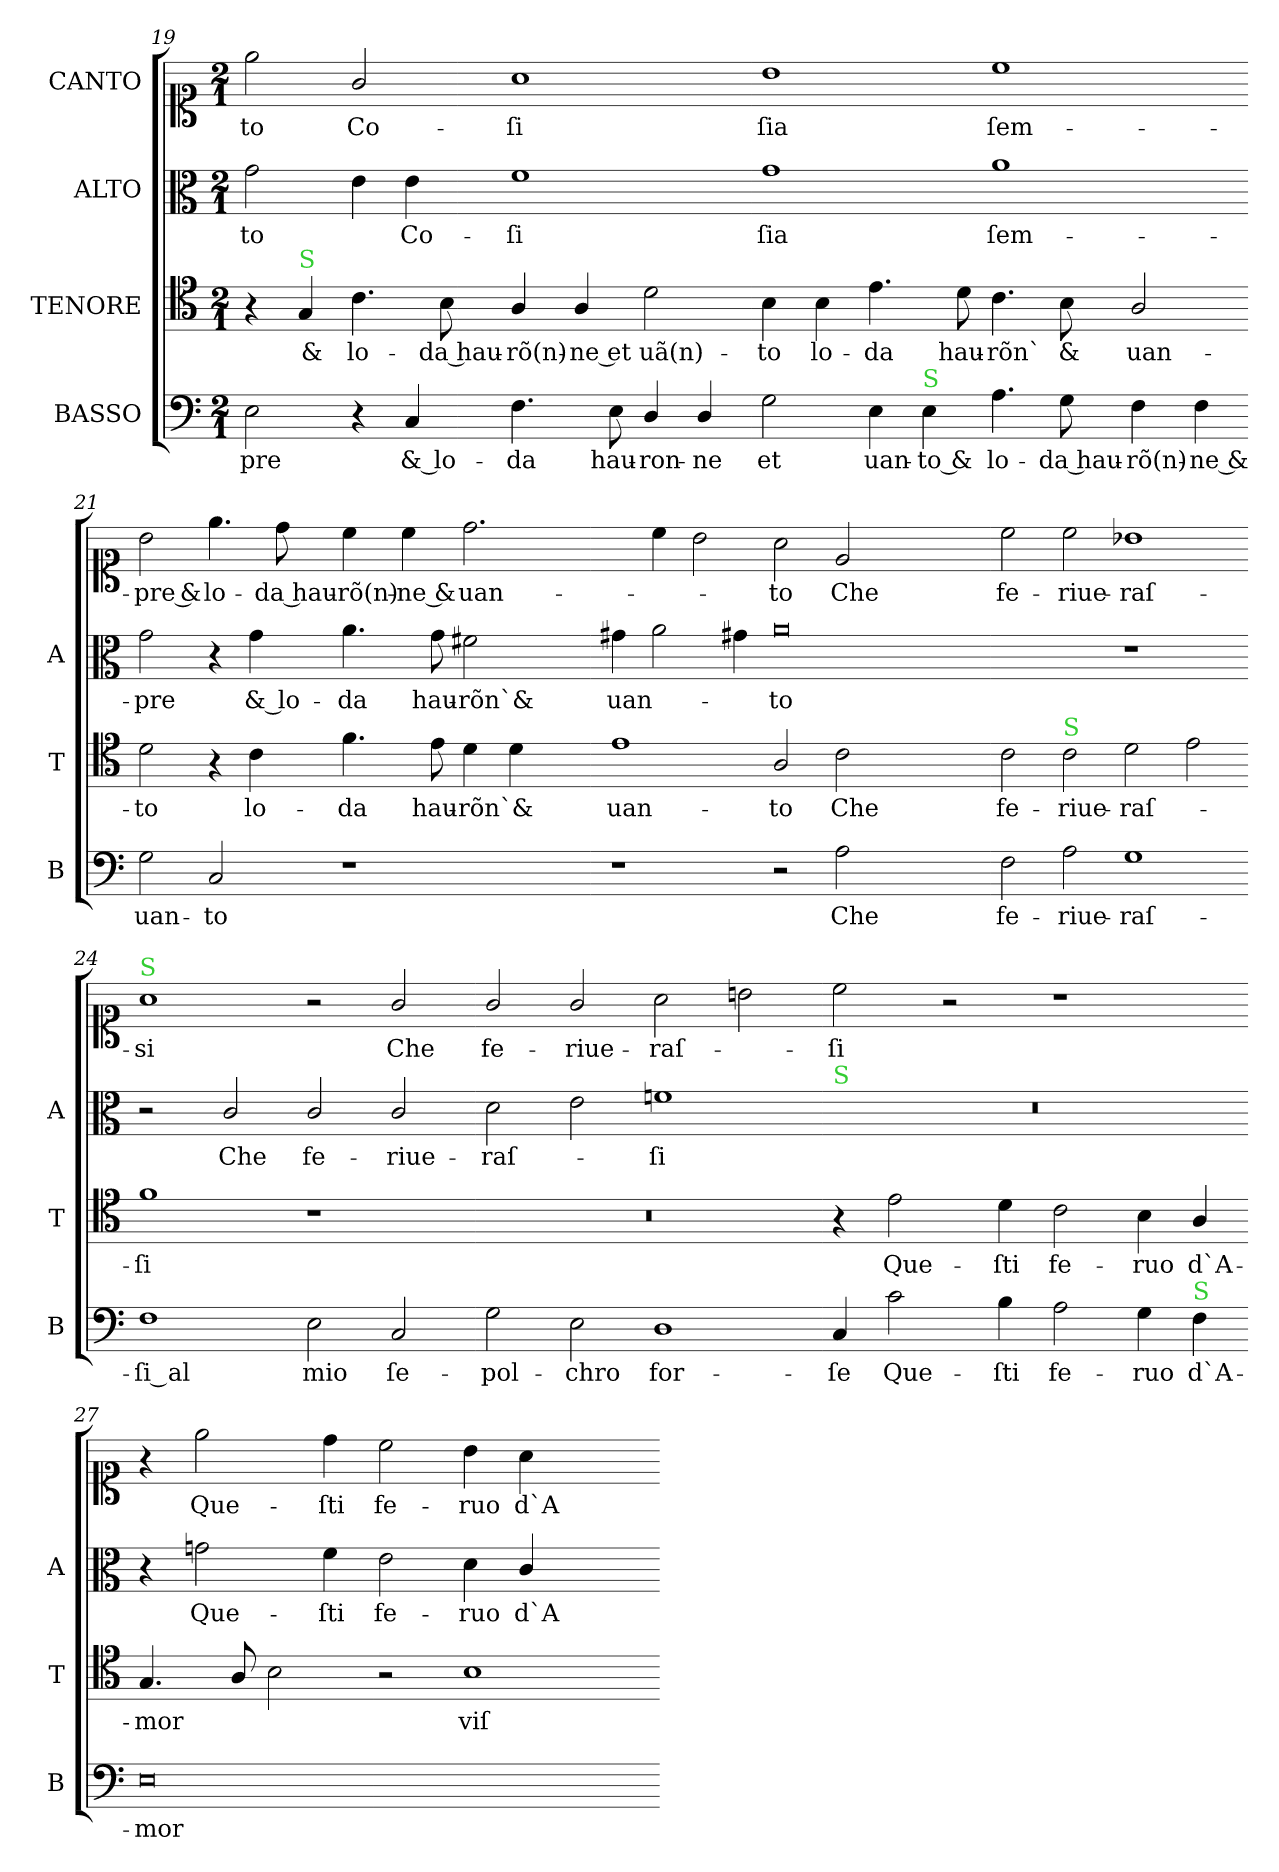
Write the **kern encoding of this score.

**kern	**text	**kern	**text	**kern	**text	**kern	**text
*part4	*part4	*part3	*part3	*part2	*part2	*part1	*part1
*staff4	*staff4	*staff3	*staff3	*staff2	*staff2	*staff1	*staff1
*I"BASSO	*	*I"TENORE	*	*I"ALTO	*	*I"CANTO	*
*I'B	*	*I'T	*	*I'A	*	*	*
*clefF4	*	*clefC4	*	*clefC3	*	*clefC1	*
*k[]	*	*k[]	*	*k[]	*	*k[]	*
*M2/1	*	*M2/1	*	*M2/1	*	*M2/1	*
=19	=19	=19	=19	=19	=19	=19	=19
!	!	!	!	!	!LO:LY:i	!	!
2E\	-pre	4r	.	2g\	-to	2ee\	-to
!	!	!LO:TX:a:color=limegreen:t=S	!	!	!	!	!
.	.	4G/	&	.	.	.	.
4r	.	4.c\	lo-	4e\	.	2g/	Co-
4C/	& lo-	.	.	4e\	Co-	.	.
.	.	8B\	-da hau-	.	.	.	.
4.F\	-da	4A/	-rõ(n)-	1f	-ſi	1a	-ſi
.	.	4A/	-ne et	.	.	.	.
8E\	hau-	.	.	.	.	.	.
4D/	-ron-	2d\	uã(n)-	.	.	.	.
4D/	-ne	.	.	.	.	.	.
=20-	=20-	=20-	=20-	=20-	=20-	=20-	=20-
2G\	et	4B\	-to	1g	ſia	1b	ſia
.	.	4B\	lo-	.	.	.	.
4E\	uan-	4.e\	-da	.	.	.	.
!LO:TX:a:color=limegreen:t=S	!	!	!	!	!	!	!
4E\	-to &	.	.	.	.	.	.
.	.	8d\	hau-	.	.	.	.
4.A\	lo-	4.c\	-rõn`	1a	ſem-	1cc	ſem-
8G\	-da hau-	8B\	&	.	.	.	.
4F\	-rõ(n)-	2A/	uan-	.	.	.	.
4F\	-ne &	.	.	.	.	.	.
=21-	=21-	=21-	=21-	=21-	=21-	=21-	=21-
2G\	uan-	2d\	-to	2g\	-pre	2b\	-pre &
2C/	-to	4r	.	4r	.	4.ee\	lo-
!	!	!	!LO:LY:i	!	!	!	!
.	.	4c\	lo-	4g\	& lo-	.	.
.	.	.	.	.	.	8dd\	-da hau-
!	!	!	!LO:LY:i	!	!	!	!
1r	.	4.f\	-da	4.a\	-da	4cc\	-rõ(n)-
.	.	.	.	.	.	4cc\	-ne &
!	!	!	!LO:LY:i	!	!	!	!
.	.	8e\	hau-	8g\	hau-	.	.
!	!	!	!LO:LY:i	!	!	!	!
.	.	4d\	-rõn`	2f#X\	-rõn`&	2.dd\	uan-
!	!	!	!LO:LY:i	!	!	!	!
.	.	4d\	&	.	.	.	.
4ryy	.	4ryy	.	4ryy	.	.	.
=22-	=22-	=22-	=22-	=22-	=22-	=22-	=22-
!	!	!	!LO:LY:i	!	!	!	!
1r	.	1e	uan-	4g#X\	uan-	4ryy	.
.	.	.	.	2a\	.	4cc\	.
.	.	.	.	.	.	2b\	.
.	.	.	.	4g#X\	.	.	.
!	!	!	!LO:LY:i	!	!	!	!
2r	.	2A/	-to	0a	-to	2a\	-to
2A\	Che	2c\	Che	.	.	2e/	Che
1ryy	.	1ryy	.	.	.	1ryy	.
=23-	=23-	=23-	=23-	=23-	=23-	=23-	=23-
2F\	fe-	2c\	fe-	1ryy	.	2cc\	fe-
!	!	!LO:TX:a:color=limegreen:t=S	!	!	!	!	!
2A\	-riue-	2c\	-riue-	.	.	2cc\	-riue-
1G	-raſ-	2d\	-raſ-	1r	.	1b-X	-raſ-
.	.	2e\	.	.	.	.	.
=24-	=24-	=24-	=24-	=24-	=24-	=24-	=24-
!	!	!	!	!	!	!LO:TX:a:color=limegreen:t=S	!
1F	-ſi al	1f	-ſi	2r	.	1a	-si
.	.	.	.	2c/	Che	.	.
2E\	mio	1r	.	2c/	fe-	2r	.
2C/	ſe-	.	.	2c/	-riue-	2g/	Che
=25-	=25-	=25-	=25-	=25-	=25-	=25-	=25-
2G\	-pol-	0r	.	2d\	-raſ-	2g/	fe-
2E\	-chro	.	.	2e\	.	2g/	-riue-
1D	for-	.	.	1fn	-ſi	2a\	-raſ-
.	.	.	.	.	.	2bn\	.
=26-	=26-	=26-	=26-	=26-	=26-	=26-	=26-
!	!	!	!	!LO:TX:a:color=limegreen:t=S	!	!	!
4C/	-ſe	4r	.	0r	.	2cc\	-ſi
2c\	Que-	2e\	Que-	.	.	.	.
.	.	.	.	.	.	2r	.
4B\	-ſti	4d\	-ſti	.	.	.	.
2A\	fe-	2c\	fe-	.	.	1r	.
4G\	-ruo	4B\	-ruo	.	.	.	.
!LO:TX:a:color=limegreen:t=S	!	!	!	!	!	!	!
4F\	d`A-	4A/	d`A-	.	.	.	.
=27-	=27-	=27-	=27-	=27-	=27-	=27-	=27-
0E	-mor	4.G/	-mor	4r	.	4r	.
.	.	.	.	2gn\	Que-	2ee\	Que-
.	.	8A/	.	.	.	.	.
.	.	2B\	.	.	.	.	.
.	.	.	.	4f\	-ſti	4dd\	-ſti
.	.	2r	.	2e\	fe-	2cc\	fe-
.	.	1B\	viſ-	4d\	-ruo	4b\	-ruo
.	.	.	.	4c/	d`A-	4a\	d`A-
2ryy	.	.	.	2ryy	.	2ryy	.
=-	=-	=-	=-	=-	=-	=-	=-
*-	*-	*-	*-	*-	*-	*-	*-
